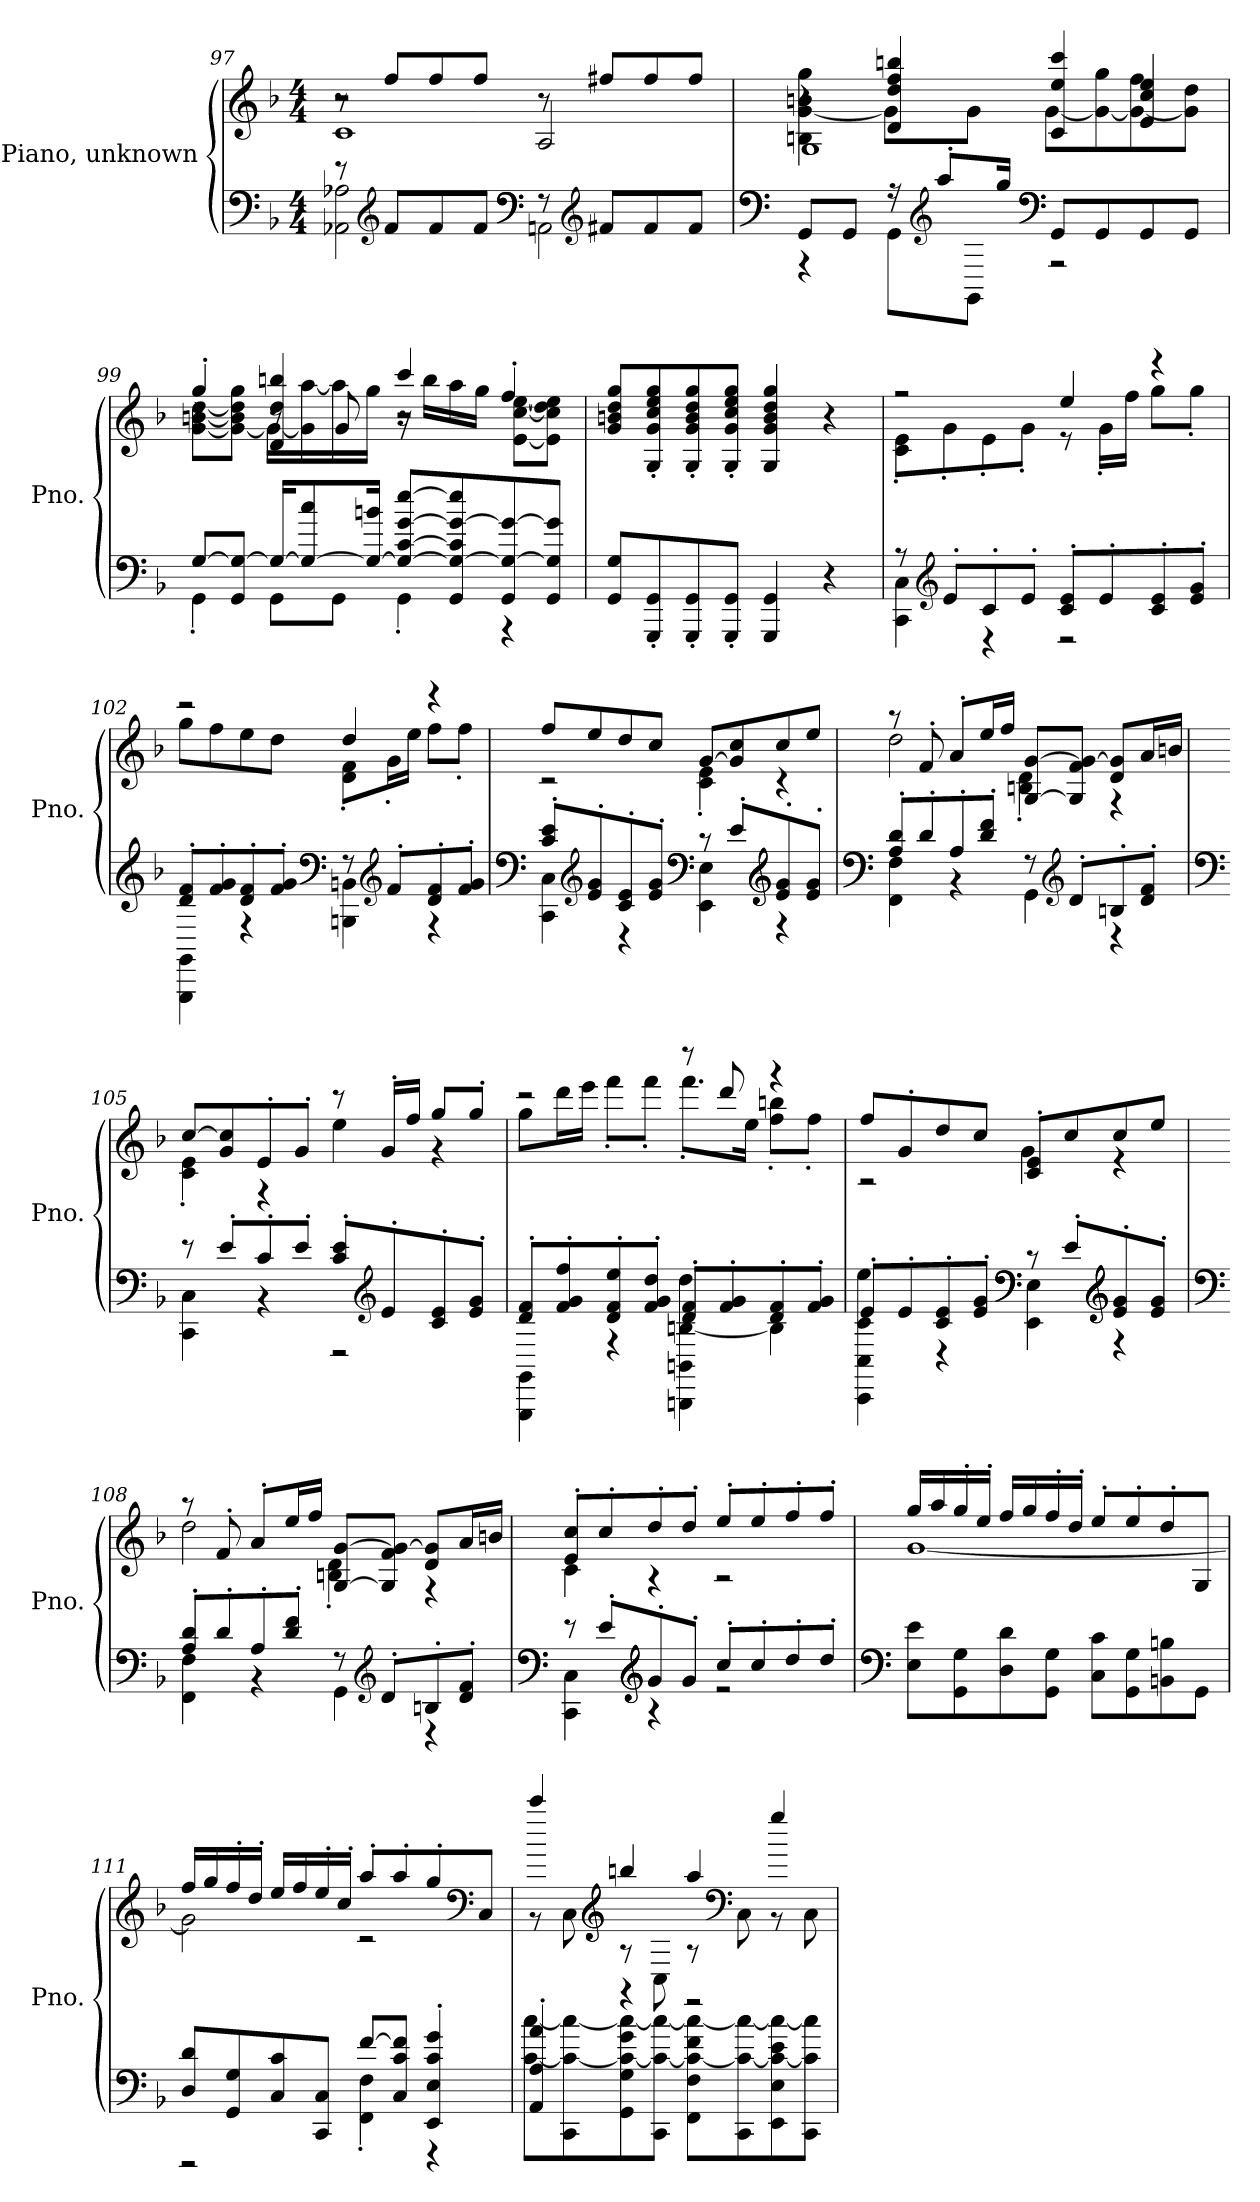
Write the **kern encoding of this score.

**kern	**kern
*part1	*part1
*staff2	*staff1
*I"Piano, unknown	*
*I'Pno.	*
!!LO:LB:g=z
*clefF4	*clefG2
*k[b-]	*k[b-]
*M4/4	*M4/4
=97	=97
*^	*^
*	*	*	*^
8r	2AA-X\ 2A-X\	8r	1c	2r
*clefG2	*	*	*	*
8f/L	.	8ff/L	.	.
8f/	.	8ff/	.	.
8f/J	.	8ff/J	.	.
*clefF4	*	*	*	*
8r	2AAn\	8r	.	2A/
*clefG2	*	*	*	*
8f#X/L	.	8ff#X/L	.	.
8f#/	.	8ff#/	.	.
8f#/J	.	8ff#/J	.	.
=98	=98	=98	=98	=98
*clefF4	*	*	*	*
8GG/L	4r	4r	4Bn\ [4g\ 4bn\ 4gg\	1G
8GG/J	.	.	.	.
16r	8GG\L	4d/ 4dd/ 4ff/ 4bbn/	8g\L]	.
*clefG2	*	*	*	*
8aa'/L	.	.	.	.
.	8GG\J	.	8g\J	.
16gg/Jk	.	.	.	.
*clefF4	*	*	*	*
8GG/L	2r	4c/ 4ee/ 4ccc/	[8g\L	.
8GG/	.	.	8g\_ 8gg\	.
8GG/	.	4e/ 4cc/ 4ee/	8g\_ 8ff\	.
8GG/J	.	.	8g\] 8dd\J	.
!!LO:LB:g=z	!!	!!
=99	=99	=99	=99	=99
[8G/L	4GG'\	4gg'/	[8g\ [8bn\ [8dd\L	4r
8GG/ 8G/_J	.	.	8g\_ 8b\] 8dd\] 8gg\J	.
16G/KL_	8GG\L	4d/ 4dd/ 4bbn/	16g\LL_	8r
8G/_ 8cc/	.	.	16g\] [16aa\	.
.	8GG\J	.	16aa\]	8g/
16G/_ 16bn/Jk	.	.	16gg\JJ	.
8G/_ [8c/ [8g/ [8ee/L	4GG'\	4ccc/	16r	2r
.	.	.	16bb\LL	.
8GG/ 8G/_ 8c/] 8g/_ 8ee/]	.	.	16aa\	.
.	.	.	16gg\JJ	.
8GG/ 8G/_ 8g/_	4r	4ff'/	[8e\ [8cc\ [8ee\L	.
8GG/ 8G/] 8g/]J	.	.	8e\] 8cc\] 8dd\ 8ee\]J	.
*v	*v	*	*	*
*	*v	*v	*v
=100	=100
8GG/ 8G/L	8g/ 8bn/ 8dd/ 8gg/L
8GGG/' 8GG/'	8G/' 8g/' 8cc/' 8ee/' 8gg/'
8GGG/' 8GG/'	8G/' 8g/' 8b/' 8dd/' 8gg/'
8GGG/' 8GG/'J	8G/' 8g/' 8cc/' 8ee/' 8gg/'J
4GGG/ 4GG/	4G/ 4g/ 4b/ 4dd/ 4gg/
4r	4r
=101	=101
*^	*^
8r	4CC\ 4C\	2r	8c\' 8e\'L
*clefG2	*	*	*
8e'/L	.	.	8g'\
8c'/	4r	.	8e'\
8e'/J	.	.	8g'\J
8c/' 8e/'L	2r	4ee/	8r
8e'/	.	.	16g'\LL
.	.	.	16ff\JJ
8c/' 8e/'	.	4r	8gg\L
8e/' 8g/'J	.	.	8gg'\J
!!LO:LB:g=z	!!
=102	=102	=102	=102
8d/' 8f/'L	4GGG\ 4GG\	2r	8gg\L
8f/' 8g/'	.	.	8ff\
8d/' 8f/'	4r	.	8ee\
8f/' 8g/'J	.	.	8dd\J
*clefF4	*	*	*
8r	4BBBn\ 4BBn\	4dd/	8d\' 8f\'L
*clefG2	*	*	*
8f'/L	.	.	16g'\L
.	.	.	16ee\JJ
8d/' 8f/'	4r	4r	8ff\L
8f/' 8g/'J	.	.	8ff'\J
=103	=103	=103	=103
*clefF4	*	*	*
8c/' 8e/'L	4CC\ 4C\	8ff/L	2r
*clefG2	*	*	*
8e/' 8g/'	.	8ee/	.
8c/' 8e/'	4r	8dd/	.
8e/' 8g/'J	.	8cc/J	.
*clefF4	*	*	*
8r	4EE\ 4E\	[8g/L	4c\' 4e\'
8e'/L	.	8g/] 8cc/	.
*clefG2	*	*	*
8e/' 8g/'	4r	8cc/	4r
8e/' 8g/'J	.	8ee/J	.
!!LO:LB:g=z	!!
=104	=104	=104	=104
*clefF4	*	*	*
8A/' 8d/'L	4FF\ 4F\	8r	2dd\
8d'/	.	8f'/	.
8A'/	4r	8a'/L	.
8d/' 8f/'J	.	16ee/L	.
.	.	16ff/JJ	.
8r	4GG\	[8G/ [8g/L	4Bn\' 4d\'
*clefG2	*	*	*
8d'/L	.	8G/] 8f/ 8g/_J	.
8Bn'/	4r	8d/ 8g/]L	4r
8d/' 8f/'J	.	16a/L	.
.	.	16bn/JJ	.
=105	=105	=105	=105
*clefF4	*	*	*
8r	4CC\ 4C\	[8cc/L	4c\' 4e\'
8e'/L	.	8g/ 8cc/]	.
8c'/	4r	8e'/	4r
8e'/J	.	8g'/J	.
8c/' 8e/'L	2r	8r	4ee\
*clefG2	*	*	*
8e'/	.	16g'/LL	.
.	.	16ff/JJ	.
8c/' 8e/'	.	8gg/L	4r
8e/' 8g/'J	.	8gg'/J	.
!!LO:LB:g=z	!!
=106	=106	=106	=106
8d/' 8f/'L	4GGG\ 4GG\	2r	8gg\L
8f/' 8g/' 8ff/'	.	.	16ddd\L
.	.	.	16eee\JJ
8d/' 8f/' 8ee/'	4r	.	8fff'\L
8f/' 8g/' 8dd/'J	.	.	8fff'\J
8d/' 8f/'L	4BBBn\ 4BBn\ [4Bn\ 4dd\	8r	8.fff'\L
8f/' 8g/'	.	8ddd/	.
.	.	.	16ee\Jk
8d/' 8f/'	4B\]	4r	8ff\' 8bbn\'L
8f/' 8g/'J	.	.	8ff'\J
=107	=107	=107	=107
8e'/L	4CC\ 4C\ 4c\ 4ee\	8ff/L	2r
8e'/	.	8g'/	.
8c/' 8e/'	4r	8dd/	.
8e/' 8g/'J	.	8cc/J	.
*clefF4	*	*	*
8r	4EE\ 4E\	8c/' 8e/'L	4g\
8e'/L	.	8cc/	.
*clefG2	*	*	*
8e/' 8g/'	4r	8cc/	4r
8e/' 8g/'J	.	8ee/J	.
=108	=108	=108	=108
*clefF4	*	*	*
8A/' 8d/'L	4FF\ 4F\	8r	2dd\
8d'/	.	8f'/	.
8A'/	4r	8a'/L	.
8d/' 8f/'J	.	16ee/L	.
.	.	16ff/JJ	.
8r	4GG\	[8G/ [8g/L	4Bn\' 4d\'
*clefG2	*	*	*
8d'/L	.	8G/] 8f/ 8g/_J	.
8Bn'/	4r	8d/ 8g/]L	4r
8d/' 8f/'J	.	16a/L	.
.	.	16bn/JJ	.
!!LO:PB:g=z	!!
=109	=109	=109	=109
*clefF4	*	*	*
8r	4CC\ 4C\	8e/' 8cc/'L	4c\
8e'/L	.	8cc'/	.
*clefG2	*	*	*
8g'/	4r	8dd'/	4r
8g'/J	.	8dd'/J	.
8cc'/L	2r	8ee'/L	2r
8cc'/	.	8ee'/	.
8dd'/	.	8ff'/	.
8dd'/J	.	8ff'/J	.
*v	*v	*	*
=110	=110	=110
*clefF4	*	*
8E\ 8e\L	16gg/LL	[1g
.	16aa/	.
8GG\ 8G\	16gg'/	.
.	16ee'/JJ	.
8D\ 8d\	16ff/LL	.
.	16gg/	.
8GG\ 8G\J	16ff'/	.
.	16dd'/JJ	.
8C\ 8c\L	8ee'/L	.
8GG\ 8G\	8ee'/	.
8BBn\ 8Bn\	8dd'/	.
8GG\J	8G/J	.
=111	=111	=111
*^	*	*
8D/ 8d/L	2r	16ff/LL	2g\]
.	.	16gg/	.
8GG/ 8G/	.	16ff'/	.
.	.	16dd'/JJ	.
8C/ 8c/	.	16ee/LL	.
.	.	16ff/	.
8CC/ 8C/J	.	16ee'/	.
.	.	16cc'/JJ	.
[8f/L	4FF\' 4F\'	8aa'/L	2r
8C/ 8c/ 8f/]J	.	8aa'/	.
4EE/' 4E/' 4c/' 4g/'	4r	8gg'/	.
*	*	*clefF4	*
.	.	8C/J	.
!!LO:LB:g=z	!!
=112	=112	=112	=112
4AA/' 4A/' 4a/'	[8c\ [8cc\L	4ccc/	8r
.	8CC\ 8c\_ 8cc\_	.	8C\
*	*	*clefG2	*
4r	8GG\ 8G\ 8c\_ 8g\ 8cc\_	4bbn/	8r
.	8CC\ 8c\_ 8cc\_J	.	8C\
2r	8FF\ 8F\ 8c\_ 8f\ 8cc\_L	4aa/	8r
*	*	*clefF4	*
.	8CC\ 8c\_ 8cc\_	.	8C\
.	8EE\ 8E\ 8c\_ 8e\ 8cc\_	4gg/	8r
.	8CC\ 8c\] 8cc\]J	.	8C\
*v	*v	*	*
*	*v	*v
=	=
*-	*-
